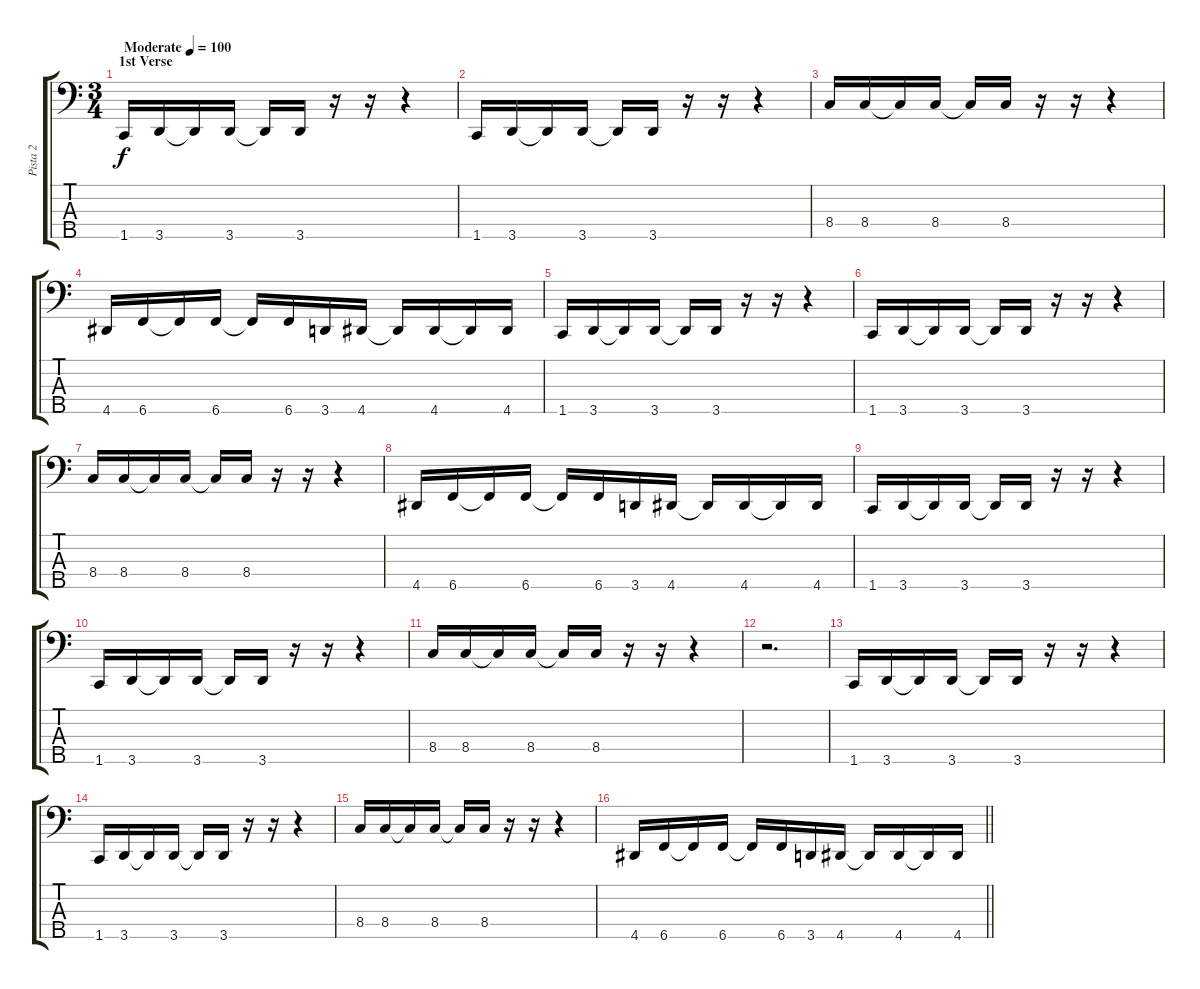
\track ("Pista 2" "Pista 2") {instrument electricbassfinger}
\staff {score tabs}
\tuning (G2 D2 A1 E1 B0) {hide}
\ts (3 4)
\section ("" "1st Verse  ")
\tempo (100 "Moderate")
\clef f4
\ks c
1.5.16{dy f instrument electricbassfinger} 3.5.16 3.5{t}.16 3.5.16 3.5{t}.16 3.5.16 r.16 r.16 r.4 |
1.5.16 3.5.16 3.5{t}.16 3.5.16 3.5{t}.16 3.5.16 r.16 r.16 r.4 |
8.4.16 8.4.16 8.4{t}.16 8.4.16 8.4{t}.16 8.4.16 r.16 r.16 r.4 |
4.5.16 6.5.16 6.5{t}.16 6.5.16 6.5{t}.16 6.5.16 3.5.16 4.5.16 4.5{t}.16 4.5.16 4.5{t}.16 4.5.16 |
1.5.16 3.5.16 3.5{t}.16 3.5.16 3.5{t}.16 3.5.16 r.16 r.16 r.4 |
1.5.16 3.5.16 3.5{t}.16 3.5.16 3.5{t}.16 3.5.16 r.16 r.16 r.4 |
8.4.16 8.4.16 8.4{t}.16 8.4.16 8.4{t}.16 8.4.16 r.16 r.16 r.4 |
4.5.16 6.5.16 6.5{t}.16 6.5.16 6.5{t}.16 6.5.16 3.5.16 4.5.16 4.5{t}.16 4.5.16 4.5{t}.16 4.5.16 |
1.5.16 3.5.16 3.5{t}.16 3.5.16 3.5{t}.16 3.5.16 r.16 r.16 r.4 |
1.5.16 3.5.16 3.5{t}.16 3.5.16 3.5{t}.16 3.5.16 r.16 r.16 r.4 |
8.4.16 8.4.16 8.4{t}.16 8.4.16 8.4{t}.16 8.4.16 r.16 r.16 r.4 |
r.2{d} |
1.5.16 3.5.16 3.5{t}.16 3.5.16 3.5{t}.16 3.5.16 r.16 r.16 r.4 |
1.5.16 3.5.16 3.5{t}.16 3.5.16 3.5{t}.16 3.5.16 r.16 r.16 r.4 |
8.4.16 8.4.16 8.4{t}.16 8.4.16 8.4{t}.16 8.4.16 r.16 r.16 r.4 |
\barLineRight lightlight
4.5.16 6.5.16 6.5{t}.16 6.5.16 6.5{t}.16 6.5.16 3.5.16 4.5.16 4.5{t}.16 4.5.16 4.5{t}.16 4.5.16
